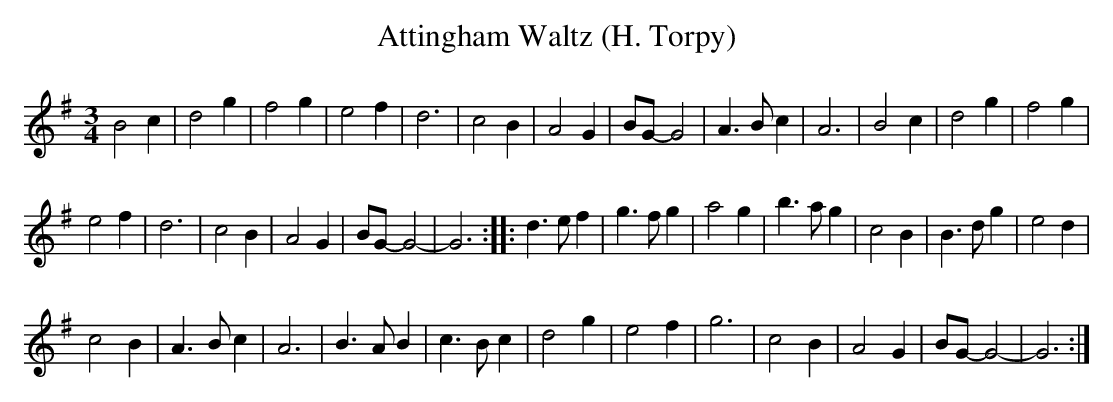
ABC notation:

X:1
T:Attingham Waltz (H. Torpy)
M:3/4
L:1/4
K:G
B2c|d2g|f2g|e2f|d3|c2B|A2G|B/G/-G2|A>Bc|A3|\
B2c|d2g|f2g|
e2f|d3|c2B|A2G|B/G/-G2-|G3:|\
|:d>ef|g>fg|a2g|b>ag|c2B|B>dg|e2d|
c2B|A>Bc|A3|\
B>AB|c>Bc|d2g|e2f|g3|c2B|A2G|B/G/-G2-|G3:|
